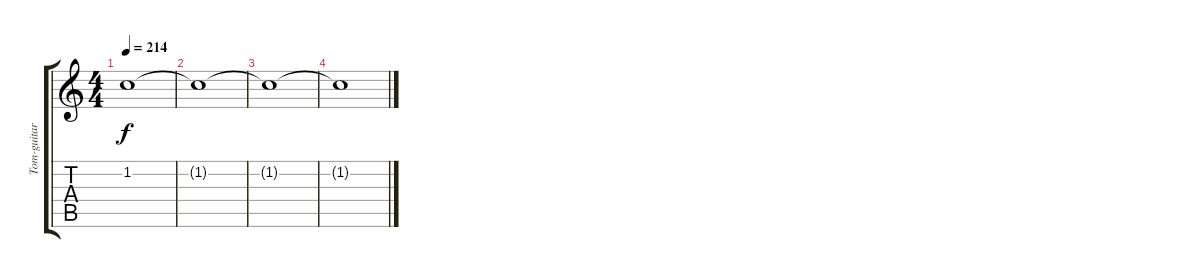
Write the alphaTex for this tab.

\track ("Tom-guitar" "Tom-guitar") {instrument overdrivenguitar}
\staff {score tabs}
\tuning (E4 B3 G3 D3 A2 E2) {hide}
\ts (4 4)
\tempo 214
\clef g2
\ks c
1.2.1{dy f} |
1.2{t}.1 |
1.2{t}.1 |
1.2{t}.1
